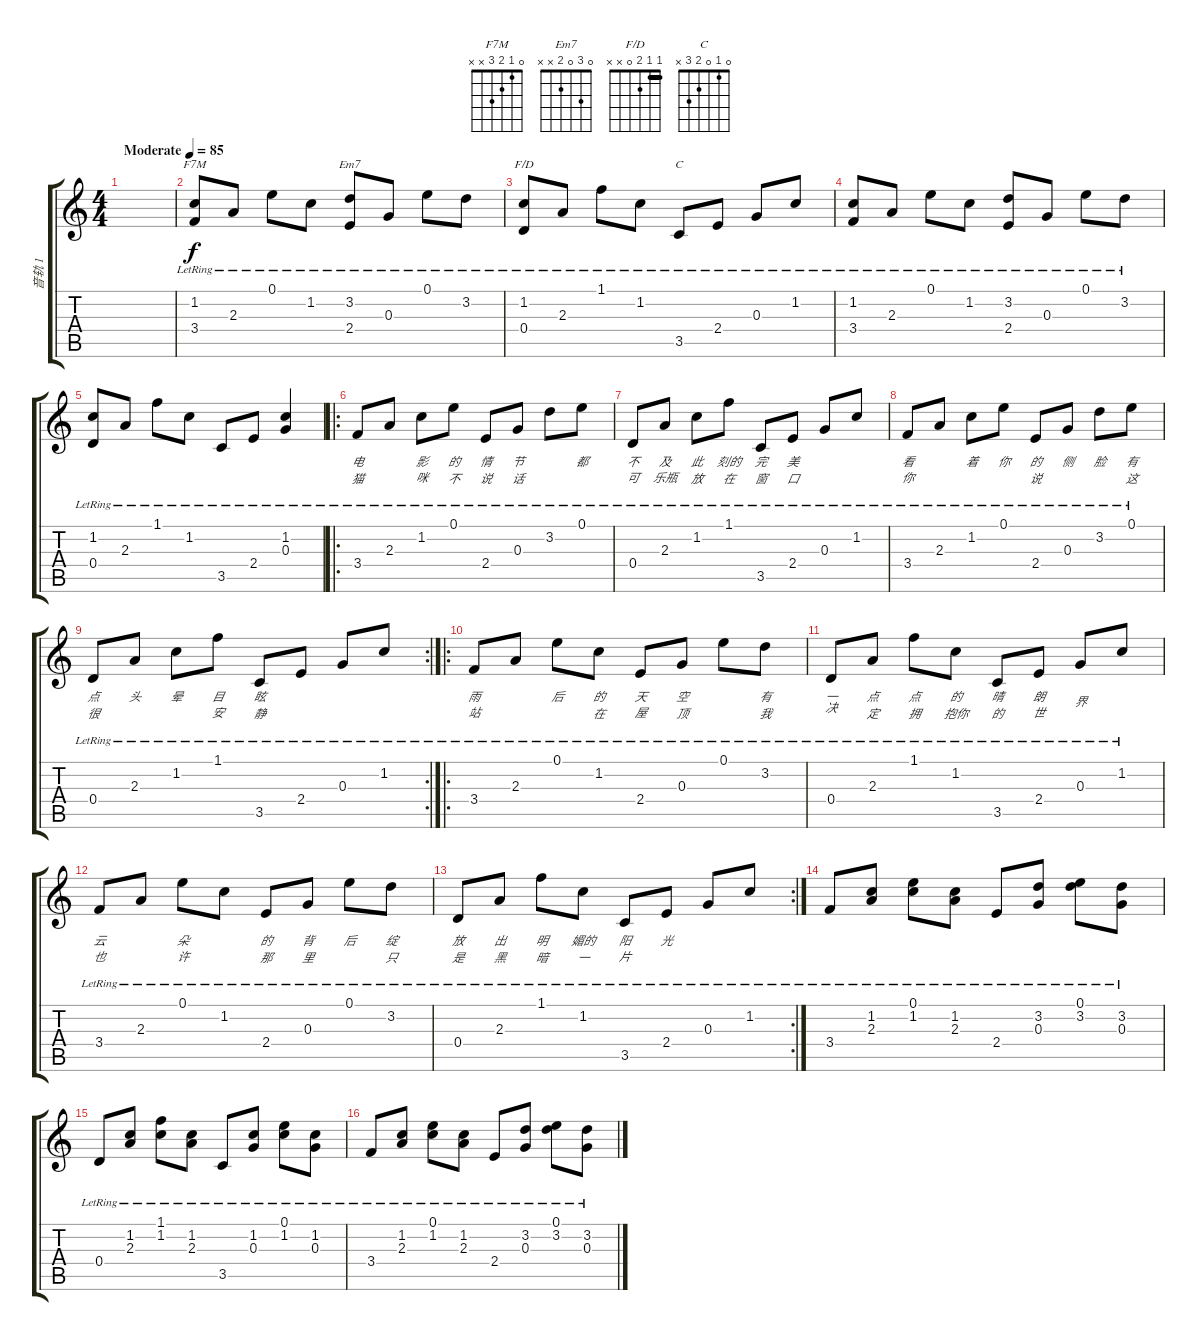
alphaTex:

\track ("音轨 1" "音轨 1") {instrument acousticguitarsteel}
\staff {score tabs}
\tuning (E4 B3 G3 D3 A2 E2) {hide}
\chord ("F7M" 0 1 2 3 x x)
\chord ("Em7" 0 3 0 2 x x)
\chord ("F/D" 1 1 2 0 x x) {barre 1}
\chord ("C" 0 1 0 2 3 x)
\ts (4 4)
\tempo (85 "Moderate")
\clef g2
\ks c
|
(1.2{lr} 3.4{lr}).8{ch "F7M"} 2.3{lr}.8 0.1{lr}.8 1.2{lr}.8 (3.2{lr} 2.4{lr}).8{ch "Em7"} 0.3{lr}.8 0.1{lr}.8 3.2{lr}.8 |
(1.2{lr} 0.4{lr}).8{ch "F/D"} 2.3{lr}.8 1.1{lr}.8 1.2{lr}.8 3.5{lr}.8{ch "C"} 2.4{lr}.8 0.3{lr}.8 1.2{lr}.8 |
(1.2{lr} 3.4{lr}).8 2.3{lr}.8 0.1{lr}.8 1.2{lr}.8 (3.2{lr} 2.4{lr}).8 0.3{lr}.8 0.1{lr}.8 3.2{lr}.8 |
(1.2{lr} 0.4{lr}).8 2.3{lr}.8 1.1{lr}.8 1.2{lr}.8 3.5{lr}.8 2.4{lr}.8 (1.2{lr} 0.3{lr}).4 |
\ro
3.4{lr}.8{lyrics (0 "电") lyrics (1 "猫") lyrics (2 "") lyrics (3 "") lyrics (4 "")} 2.3{lr}.8{lyrics (0 "") lyrics (1 "") lyrics (2 "") lyrics (3 "") lyrics (4 "")} 1.2{lr}.8{lyrics (0 "影") lyrics (1 "咪") lyrics (2 "") lyrics (3 "") lyrics (4 "")} 0.1{lr}.8{lyrics (0 "的") lyrics (1 "不") lyrics (2 "") lyrics (3 "") lyrics (4 "")} 2.4{lr}.8{lyrics (0 "情") lyrics (1 "说") lyrics (2 "") lyrics (3 "") lyrics (4 "")} 0.3{lr}.8{lyrics (0 "节") lyrics (1 "话") lyrics (2 "") lyrics (3 "") lyrics (4 "")} 3.2{lr}.8{lyrics (0 "") lyrics (1 "") lyrics (2 "") lyrics (3 "") lyrics (4 "")} 0.1{lr}.8{lyrics (0 "都") lyrics (1 "") lyrics (2 "") lyrics (3 "") lyrics (4 "")} |
0.4{lr}.8{lyrics (0 "不") lyrics (1 "可") lyrics (2 "") lyrics (3 "") lyrics (4 "")} 2.3{lr}.8{lyrics (0 "及") lyrics (1 "乐瓶") lyrics (2 "") lyrics (3 "") lyrics (4 "")} 1.2{lr}.8{lyrics (0 "此") lyrics (1 "放") lyrics (2 "") lyrics (3 "") lyrics (4 "")} 1.1{lr}.8{lyrics (0 "刻的") lyrics (1 "在") lyrics (2 "") lyrics (3 "") lyrics (4 "")} 3.5{lr}.8{lyrics (0 "完") lyrics (1 "窗") lyrics (2 "") lyrics (3 "") lyrics (4 "")} 2.4{lr}.8{lyrics (0 "美") lyrics (1 "口") lyrics (2 "") lyrics (3 "") lyrics (4 "")} 0.3{lr}.8{lyrics (0 "") lyrics (1 "") lyrics (2 "") lyrics (3 "") lyrics (4 "")} 1.2{lr}.8{lyrics (0 "") lyrics (1 "") lyrics (2 "") lyrics (3 "") lyrics (4 "")} |
3.4{lr}.8{lyrics (0 "看") lyrics (1 "你") lyrics (2 "") lyrics (3 "") lyrics (4 "")} 2.3{lr}.8{lyrics (0 "") lyrics (1 "") lyrics (2 "") lyrics (3 "") lyrics (4 "")} 1.2{lr}.8{lyrics (0 "着") lyrics (1 "") lyrics (2 "") lyrics (3 "") lyrics (4 "")} 0.1{lr}.8{lyrics (0 "你") lyrics (1 "") lyrics (2 "") lyrics (3 "") lyrics (4 "")} 2.4{lr}.8{lyrics (0 "的") lyrics (1 "说") lyrics (2 "") lyrics (3 "") lyrics (4 "")} 0.3{lr}.8{lyrics (0 "侧") lyrics (1 "") lyrics (2 "") lyrics (3 "") lyrics (4 "")} 3.2{lr}.8{lyrics (0 "脸") lyrics (1 "") lyrics (2 "") lyrics (3 "") lyrics (4 "")} 0.1{lr}.8{lyrics (0 "有") lyrics (1 "这") lyrics (2 "") lyrics (3 "") lyrics (4 "")} |
\rc 2
0.4{lr}.8{lyrics (0 "点") lyrics (1 "很") lyrics (2 "") lyrics (3 "") lyrics (4 "")} 2.3{lr}.8{lyrics (0 "头") lyrics (1 "") lyrics (2 "") lyrics (3 "") lyrics (4 "")} 1.2{lr}.8{lyrics (0 "晕") lyrics (1 "") lyrics (2 "") lyrics (3 "") lyrics (4 "")} 1.1{lr}.8{lyrics (0 "目") lyrics (1 "安") lyrics (2 "") lyrics (3 "") lyrics (4 "")} 3.5{lr}.8{lyrics (0 "眩") lyrics (1 "静") lyrics (2 "") lyrics (3 "") lyrics (4 "")} 2.4{lr}.8{lyrics (0 "") lyrics (1 "") lyrics (2 "") lyrics (3 "") lyrics (4 "")} 0.3{lr}.8{lyrics (0 "") lyrics (1 "") lyrics (2 "") lyrics (3 "") lyrics (4 "")} 1.2{lr}.8{lyrics (0 "") lyrics (1 "") lyrics (2 "") lyrics (3 "") lyrics (4 "")} |
\ro
3.4{lr}.8{lyrics (0 "雨") lyrics (1 "站") lyrics (2 "") lyrics (3 "") lyrics (4 "")} 2.3{lr}.8{lyrics (0 "") lyrics (1 "") lyrics (2 "") lyrics (3 "") lyrics (4 "")} 0.1{lr}.8{lyrics (0 "后") lyrics (1 "") lyrics (2 "") lyrics (3 "") lyrics (4 "")} 1.2{lr}.8{lyrics (0 "的") lyrics (1 "在") lyrics (2 "") lyrics (3 "") lyrics (4 "")} 2.4{lr}.8{lyrics (0 "天") lyrics (1 "屋") lyrics (2 "") lyrics (3 "") lyrics (4 "")} 0.3{lr}.8{lyrics (0 "空") lyrics (1 "顶") lyrics (2 "") lyrics (3 "") lyrics (4 "")} 0.1{lr}.8{lyrics (0 "") lyrics (1 "") lyrics (2 "") lyrics (3 "") lyrics (4 "")} 3.2{lr}.8{lyrics (0 "有") lyrics (1 "我") lyrics (2 "") lyrics (3 "") lyrics (4 "")} |
0.4{lr}.8{lyrics (0 "一") lyrics (1 "决") lyrics (2 "") lyrics (3 "") lyrics (4 "")} 2.3{lr}.8{lyrics (0 "点") lyrics (1 "定") lyrics (2 "") lyrics (3 "") lyrics (4 "")} 1.1{lr}.8{lyrics (0 "点") lyrics (1 "拥") lyrics (2 "") lyrics (3 "") lyrics (4 "")} 1.2{lr}.8{lyrics (0 "的") lyrics (1 "抱你") lyrics (2 "") lyrics (3 "") lyrics (4 "")} 3.5{lr}.8{lyrics (0 "晴") lyrics (1 "的") lyrics (2 "") lyrics (3 "") lyrics (4 "")} 2.4{lr}.8{lyrics (0 "朗") lyrics (1 "世") lyrics (2 "") lyrics (3 "") lyrics (4 "")} 0.3{lr}.8{lyrics (0 "") lyrics (1 "界") lyrics (2 "") lyrics (3 "") lyrics (4 "")} 1.2{lr}.8{lyrics (0 "") lyrics (1 "") lyrics (2 "") lyrics (3 "") lyrics (4 "")} |
3.4{lr}.8{lyrics (0 "云") lyrics (1 "也") lyrics (2 "") lyrics (3 "") lyrics (4 "")} 2.3{lr}.8{lyrics (0 "") lyrics (1 "") lyrics (2 "") lyrics (3 "") lyrics (4 "")} 0.1{lr}.8{lyrics (0 "朵") lyrics (1 "许") lyrics (2 "") lyrics (3 "") lyrics (4 "")} 1.2{lr}.8{lyrics (0 "") lyrics (1 "") lyrics (2 "") lyrics (3 "") lyrics (4 "")} 2.4{lr}.8{lyrics (0 "的") lyrics (1 "那") lyrics (2 "") lyrics (3 "") lyrics (4 "")} 0.3{lr}.8{lyrics (0 "背") lyrics (1 "里") lyrics (2 "") lyrics (3 "") lyrics (4 "")} 0.1{lr}.8{lyrics (0 "后") lyrics (1 "") lyrics (2 "") lyrics (3 "") lyrics (4 "")} 3.2{lr}.8{lyrics (0 "绽") lyrics (1 "只") lyrics (2 "") lyrics (3 "") lyrics (4 "")} |
\rc 2
0.4{lr}.8{lyrics (0 "放") lyrics (1 "是") lyrics (2 "") lyrics (3 "") lyrics (4 "")} 2.3{lr}.8{lyrics (0 "出") lyrics (1 "黑") lyrics (2 "") lyrics (3 "") lyrics (4 "")} 1.1{lr}.8{lyrics (0 "明") lyrics (1 "暗") lyrics (2 "") lyrics (3 "") lyrics (4 "")} 1.2{lr}.8{lyrics (0 "媚的") lyrics (1 "一") lyrics (2 "") lyrics (3 "") lyrics (4 "")} 3.5{lr}.8{lyrics (0 "阳") lyrics (1 "片") lyrics (2 "") lyrics (3 "") lyrics (4 "")} 2.4{lr}.8{lyrics (0 "光") lyrics (1 "") lyrics (2 "") lyrics (3 "") lyrics (4 "")} 0.3{lr}.8{lyrics (0 "") lyrics (1 "") lyrics (2 "") lyrics (3 "") lyrics (4 "")} 1.2{lr}.8{lyrics (0 "") lyrics (1 "") lyrics (2 "") lyrics (3 "") lyrics (4 "")} |
3.4{lr}.8{lyrics (0 "") lyrics (1 "") lyrics (2 "") lyrics (3 "") lyrics (4 "") volume 7} (1.2{lr} 2.3{lr}).8{lyrics (0 "") lyrics (1 "") lyrics (2 "") lyrics (3 "") lyrics (4 "")} (0.1{lr} 1.2{lr}).8{lyrics (0 "") lyrics (1 "") lyrics (2 "") lyrics (3 "") lyrics (4 "")} (1.2{lr} 2.3{lr}).8{lyrics (0 "") lyrics (1 "") lyrics (2 "") lyrics (3 "") lyrics (4 "")} 2.4{lr}.8{lyrics (0 "") lyrics (1 "") lyrics (2 "") lyrics (3 "") lyrics (4 "")} (3.2{lr} 0.3{lr}).8{lyrics (0 "") lyrics (1 "") lyrics (2 "") lyrics (3 "") lyrics (4 "")} (0.1{lr} 3.2{lr}).8{lyrics (0 "") lyrics (1 "") lyrics (2 "") lyrics (3 "") lyrics (4 "")} (3.2{lr} 0.3{lr}).8{lyrics (0 "") lyrics (1 "") lyrics (2 "") lyrics (3 "") lyrics (4 "")} |
0.4{lr}.8{lyrics (0 "") lyrics (1 "") lyrics (2 "") lyrics (3 "") lyrics (4 "")} (1.2{lr} 2.3{lr}).8{lyrics (0 "") lyrics (1 "") lyrics (2 "") lyrics (3 "") lyrics (4 "")} (1.1{lr} 1.2{lr}).8{lyrics (0 "") lyrics (1 "") lyrics (2 "") lyrics (3 "") lyrics (4 "")} (1.2{lr} 2.3{lr}).8{lyrics (0 "") lyrics (1 "") lyrics (2 "") lyrics (3 "") lyrics (4 "")} 3.5{lr}.8{lyrics (0 "") lyrics (1 "") lyrics (2 "") lyrics (3 "") lyrics (4 "")} (1.2{lr} 0.3{lr}).8{lyrics (0 "") lyrics (1 "") lyrics (2 "") lyrics (3 "") lyrics (4 "")} (0.1{lr} 1.2{lr}).8{lyrics (0 "") lyrics (1 "") lyrics (2 "") lyrics (3 "") lyrics (4 "")} (1.2{lr} 0.3{lr}).8{lyrics (0 "") lyrics (1 "") lyrics (2 "") lyrics (3 "") lyrics (4 "")} |
3.4{lr}.8{lyrics (0 "") lyrics (1 "") lyrics (2 "") lyrics (3 "") lyrics (4 "")} (1.2{lr} 2.3{lr}).8{lyrics (0 "") lyrics (1 "") lyrics (2 "") lyrics (3 "") lyrics (4 "")} (0.1{lr} 1.2{lr}).8{lyrics (0 "") lyrics (1 "") lyrics (2 "") lyrics (3 "") lyrics (4 "")} (1.2{lr} 2.3{lr}).8{lyrics (0 "") lyrics (1 "") lyrics (2 "") lyrics (3 "") lyrics (4 "")} 2.4{lr}.8{lyrics (0 "") lyrics (1 "") lyrics (2 "") lyrics (3 "") lyrics (4 "")} (3.2{lr} 0.3{lr}).8{lyrics (0 "") lyrics (1 "") lyrics (2 "") lyrics (3 "") lyrics (4 "")} (0.1{lr} 3.2{lr}).8{lyrics (0 "") lyrics (1 "") lyrics (2 "") lyrics (3 "") lyrics (4 "")} (3.2{lr} 0.3{lr}).8{lyrics (0 "") lyrics (1 "") lyrics (2 "") lyrics (3 "") lyrics (4 "")}
